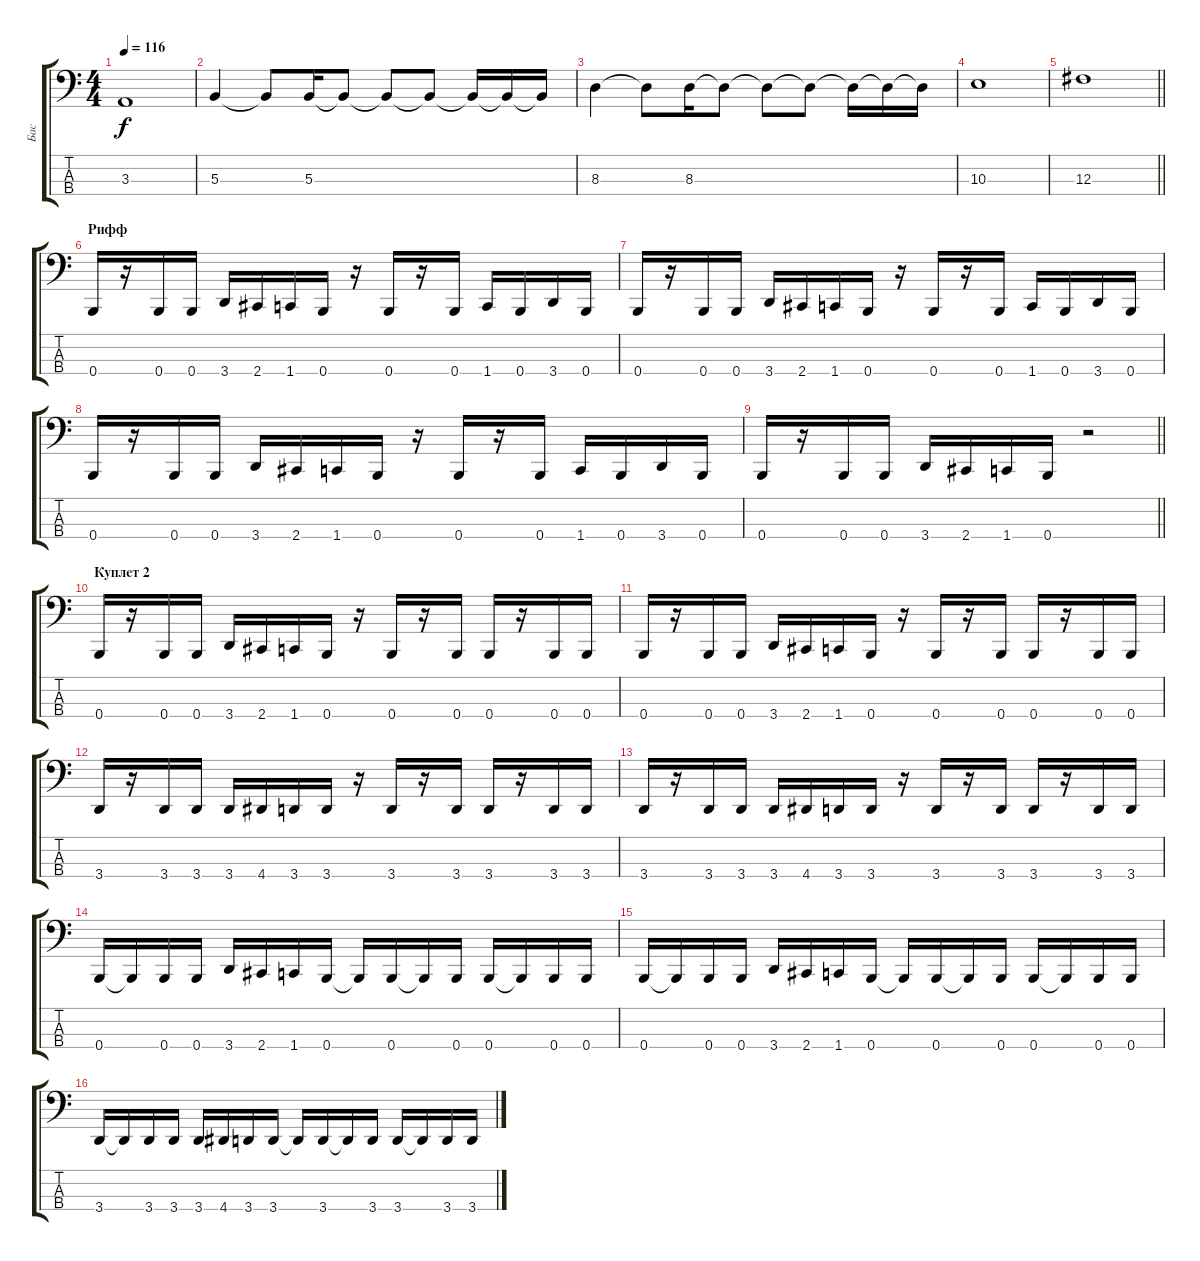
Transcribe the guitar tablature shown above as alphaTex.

\track ("Бас" "Бас") {instrument electricbasspick}
\staff {score tabs}
\tuning (E2 B1 Gb1 B0) {hide}
\ts (4 4)
\tempo 116
\clef f4
\ks c
3.3.1{dy f} |
5.3.4 5.3{t}.8 5.3.16 5.3{t}.8 5.3{t}.8 5.3{t}.8 5.3{t}.16 5.3{t}.16 5.3{t}.16 |
8.3.4 8.3{t}.8 8.3.16 8.3{t}.8 8.3{t}.8 8.3{t}.8 8.3{t}.16 8.3{t}.16 8.3{t}.16 |
10.3.1 |
\barLineRight lightlight
12.3.1 |
\section ("" "Рифф")
0.4.16 r.16 0.4.16 0.4.16 3.4.16 2.4.16 1.4.16 0.4.16 r.16 0.4.16 r.16 0.4.16 1.4.16 0.4.16 3.4.16 0.4.16 |
0.4.16 r.16 0.4.16 0.4.16 3.4.16 2.4.16 1.4.16 0.4.16 r.16 0.4.16 r.16 0.4.16 1.4.16 0.4.16 3.4.16 0.4.16 |
0.4.16 r.16 0.4.16 0.4.16 3.4.16 2.4.16 1.4.16 0.4.16 r.16 0.4.16 r.16 0.4.16 1.4.16 0.4.16 3.4.16 0.4.16 |
\barLineRight lightlight
0.4.16 r.16 0.4.16 0.4.16 3.4.16 2.4.16 1.4.16 0.4.16 r.2 |
\section ("" "Куплет 2")
0.4.16 r.16 0.4.16 0.4.16 3.4.16 2.4.16 1.4.16 0.4.16 r.16 0.4.16 r.16 0.4.16 0.4.16 r.16 0.4.16 0.4.16 |
0.4.16 r.16 0.4.16 0.4.16 3.4.16 2.4.16 1.4.16 0.4.16 r.16 0.4.16 r.16 0.4.16 0.4.16 r.16 0.4.16 0.4.16 |
3.4.16 r.16 3.4.16 3.4.16 3.4.16 4.4.16 3.4.16 3.4.16 r.16 3.4.16 r.16 3.4.16 3.4.16 r.16 3.4.16 3.4.16 |
3.4.16 r.16 3.4.16 3.4.16 3.4.16 4.4.16 3.4.16 3.4.16 r.16 3.4.16 r.16 3.4.16 3.4.16 r.16 3.4.16 3.4.16 |
0.4.16 0.4{t}.16 0.4.16 0.4.16 3.4.16 2.4.16 1.4.16 0.4.16 0.4{t}.16 0.4.16 0.4{t}.16 0.4.16 0.4.16 0.4{t}.16 0.4.16 0.4.16 |
0.4.16 0.4{t}.16 0.4.16 0.4.16 3.4.16 2.4.16 1.4.16 0.4.16 0.4{t}.16 0.4.16 0.4{t}.16 0.4.16 0.4.16 0.4{t}.16 0.4.16 0.4.16 |
3.4.16 3.4{t}.16 3.4.16 3.4.16 3.4.16 4.4.16 3.4.16 3.4.16 3.4{t}.16 3.4.16 3.4{t}.16 3.4.16 3.4.16 3.4{t}.16 3.4.16 3.4.16
